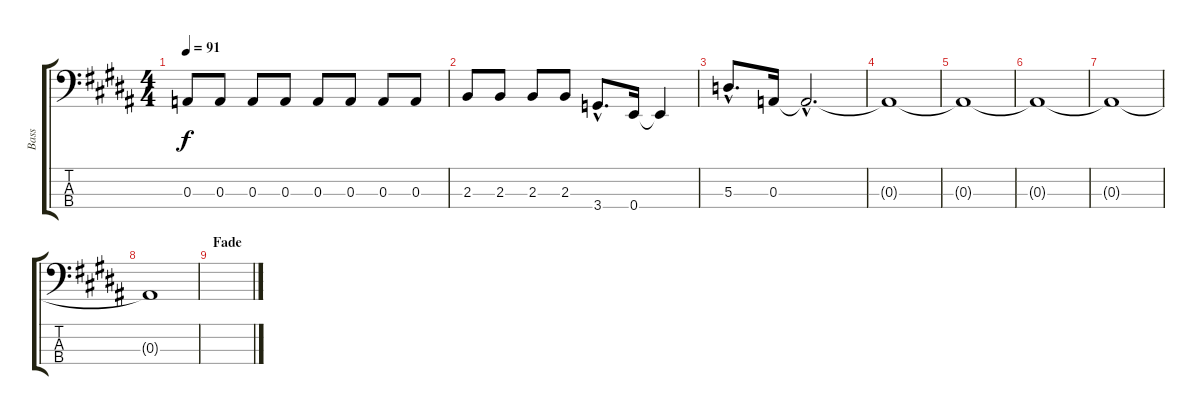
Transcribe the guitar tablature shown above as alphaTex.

\track ("Bass" "Bass") {instrument electricbassfinger}
\staff {score tabs}
\tuning (G2 D2 A1 E1) {hide}
\ts (4 4)
\tempo 91
\clef f4
\ks b
0.3.8{dy f} 0.3.8 0.3.8 0.3.8 0.3.8 0.3.8 0.3.8 0.3.8 |
2.3.8 2.3.8 2.3.8 2.3.8 3.4{hac}.8{d} 0.4.16 0.4{t}.4 |
5.3{hac}.8{d} 0.3.16 0.3{hac t}.2{d} |
0.3{t}.1 |
0.3{t}.1 |
0.3{t}.1 |
0.3{t}.1 |
0.3{t}.1 |
\section ("" "Fade")
